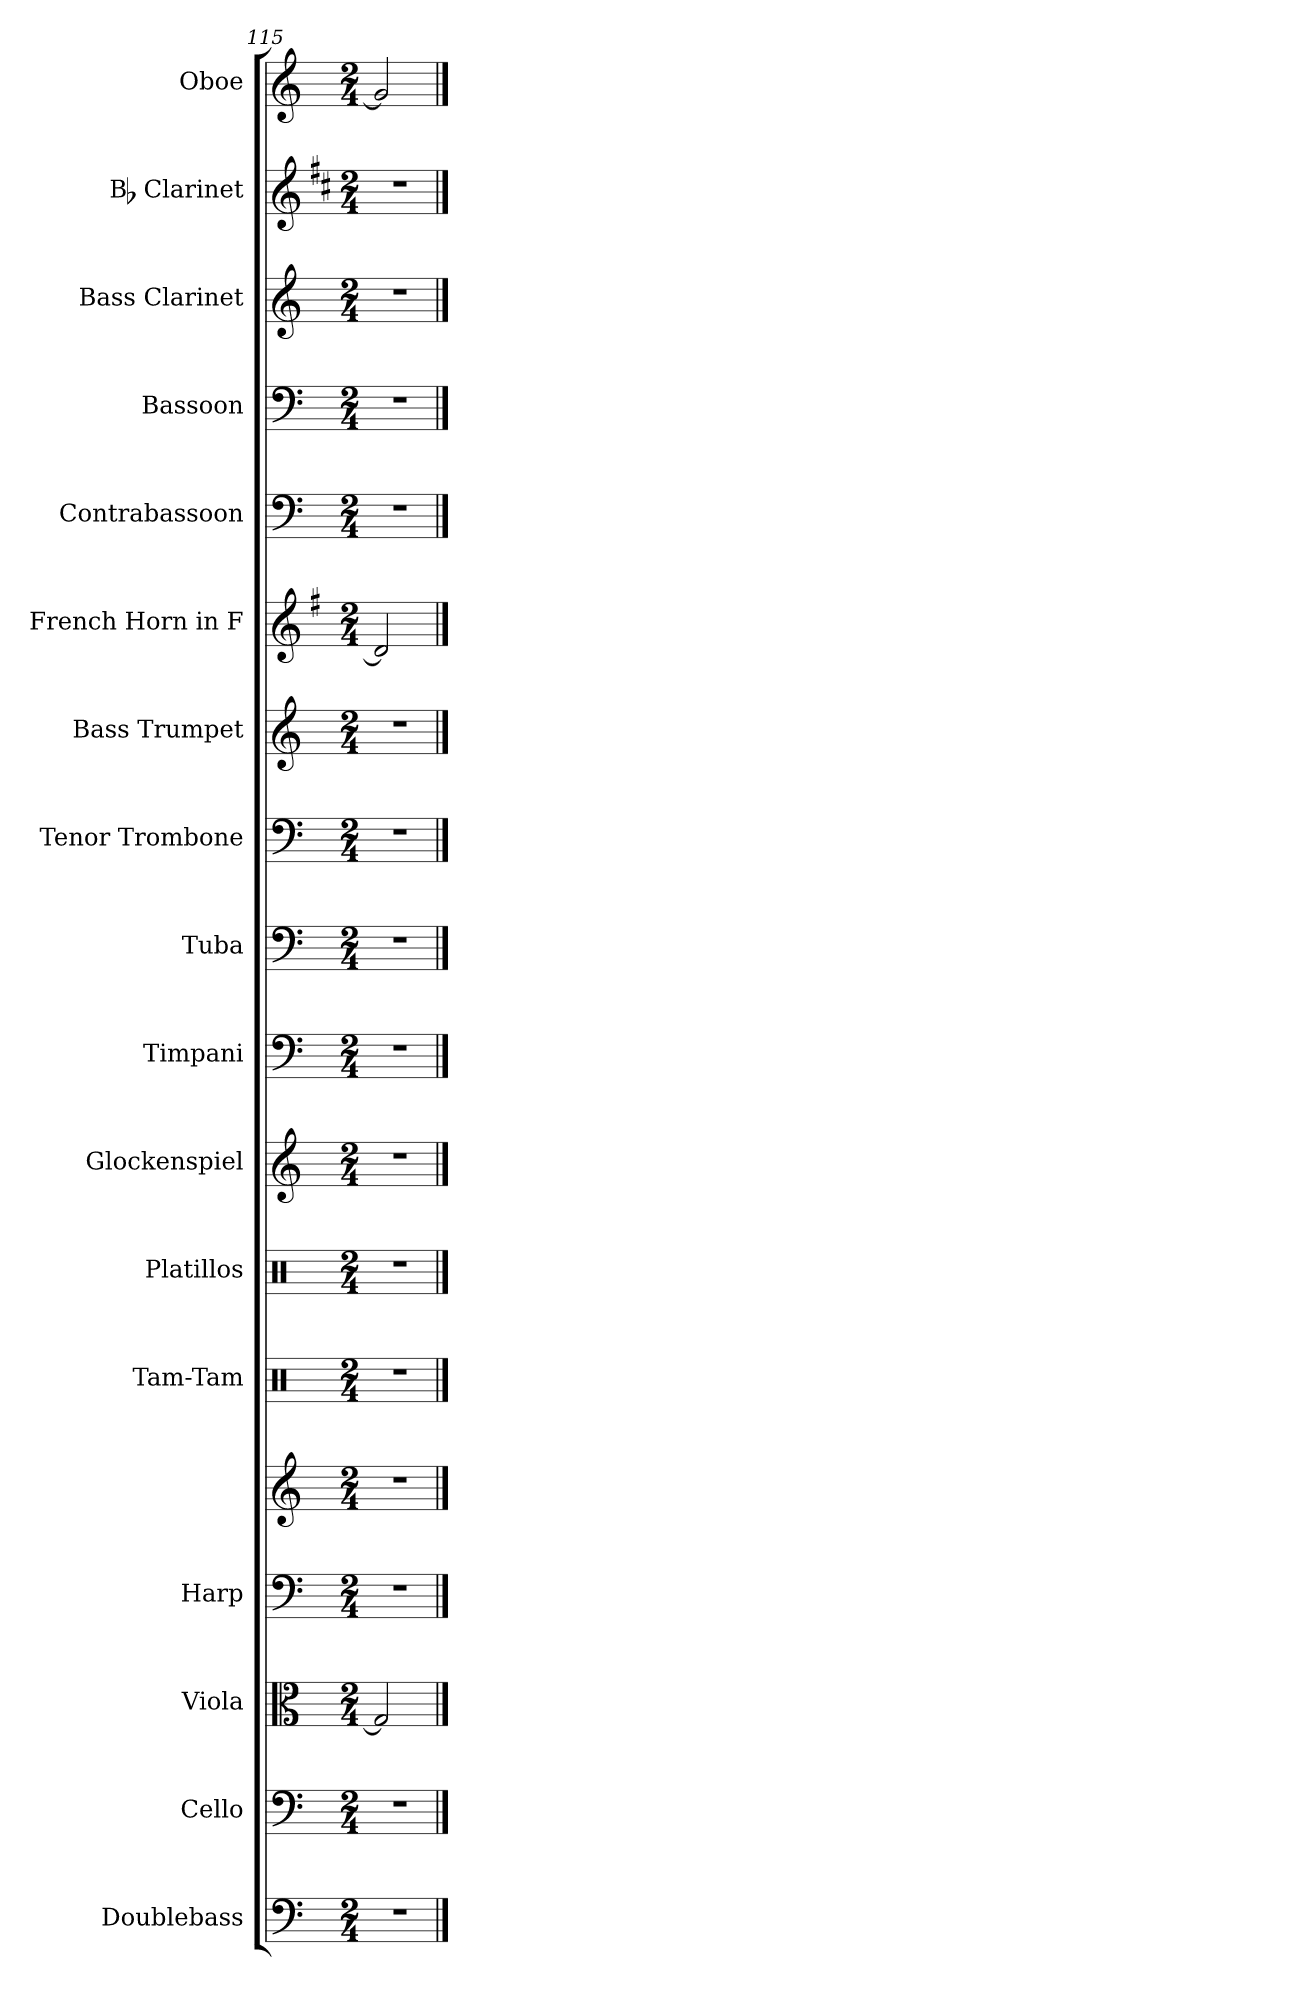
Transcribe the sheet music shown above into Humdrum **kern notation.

**kern	**kern	**kern	**kern	**kern	**kern	**kern	**kern	**kern	**kern	**kern	**kern	**kern	**kern	**kern	**kern	**kern	**kern
*part17	*part16	*part15	*part14	*part14	*part13	*part12	*part11	*part10	*part9	*part8	*part7	*part6	*part5	*part4	*part3	*part2	*part1
*staff18	*staff17	*staff16	*staff15	*staff14	*staff13	*staff12	*staff11	*staff10	*staff9	*staff8	*staff7	*staff6	*staff5	*staff4	*staff3	*staff2	*staff1
*I"Doublebass	*I"Cello	*I"Viola	*I"Harp	*	*I"Tam-Tam	*I"Platillos	*I"Glockenspiel	*I"Timpani	*I"Tuba	*I"Tenor Trombone	*I"Bass Trumpet	*I"French Horn in F	*I"Contrabassoon	*I"Bassoon	*I"Bass Clarinet	*I"Bb Clarinet	*I"Oboe
*	*	*I'Vla.	*	*	*	*I'Plat.	*I'Glk.	*	*I'Tba.	*	*	*	*	*	*	*	*I'Ob.
*clefF4	*clefF4	*clefC3	*clefF4	*clefG2	*clefX	*clefX	*clefG2	*clefF4	*clefF4	*clefF4	*clefG2	*clefG2	*clefF4	*clefF4	*clefG2	*clefG2	*clefG2
*ITrd7c12	*	*	*	*	*	*	*ITrd-14c-24	*	*	*	*ITrd8c14	*ITrd4c7	*ITrd7c12	*	*ITrd8c14	*ITrd1c2	*
*k[]	*k[]	*k[]	*k[]	*k[]	*k[]	*k[]	*k[]	*k[]	*k[]	*k[]	*k[]	*k[]	*k[]	*k[]	*k[]	*k[]	*k[]
*M2/4	*M2/4	*M2/4	*M2/4	*M2/4	*M2/4	*M2/4	*M2/4	*M2/4	*M2/4	*M2/4	*M2/4	*M2/4	*M2/4	*M2/4	*M2/4	*M2/4	*M2/4
=115	=115	=115	=115	=115	=115	=115	=115	=115	=115	=115	=115	=115	=115	=115	=115	=115	=115
2r	2r	2G-/]	2r	2r	2r	2r	2r	2r	2r	2r	2r	2G-/]	2r	2r	2r	2r	2g-/]
==	==	==	==	==	==	==	==	==	==	==	==	==	==	==	==	==	==
*-	*-	*-	*-	*-	*-	*-	*-	*-	*-	*-	*-	*-	*-	*-	*-	*-	*-
